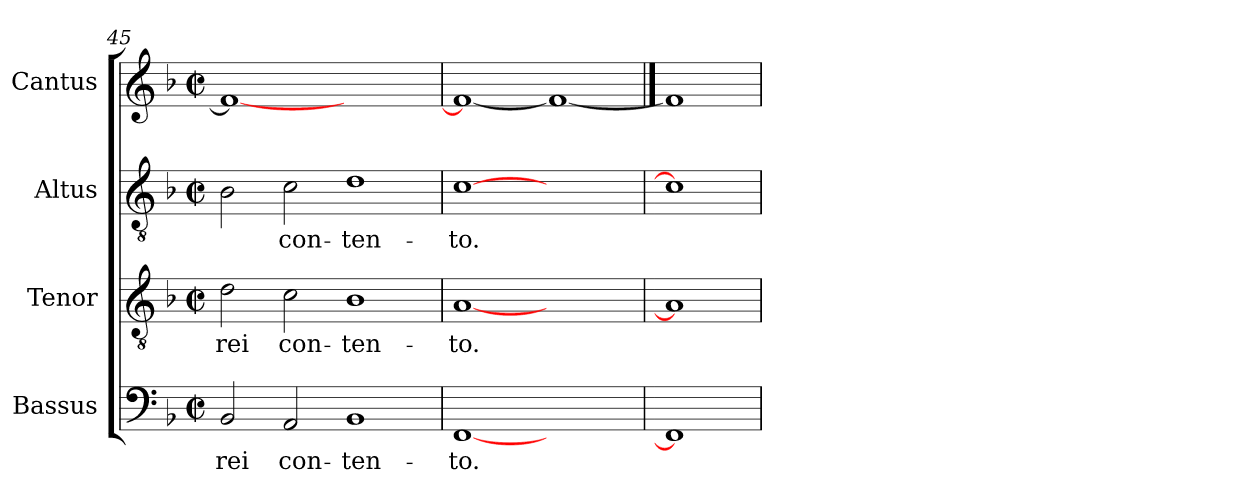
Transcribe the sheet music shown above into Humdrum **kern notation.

**kern	**text	**kern	**text	**kern	**text	**kern
*part4	*part4	*part3	*part3	*part2	*part2	*part1
*staff4	*staff4	*staff3	*staff3	*staff2	*staff2	*staff1
*I"Bassus	*	*I"Tenor	*	*I"Altus	*	*I"Cantus
*clefF4	*	*clefGv2	*	*clefGv2	*	*clefG2
*k[b-]	*	*k[b-]	*	*k[b-]	*	*k[b-]
*F:	*	*F:	*	*F:	*	*F:
*M2/2	*	*M2/2	*	*M2/2	*	*M2/2
*met(c|)	*	*met(c|)	*	*met(c|)	*	*met(c|)
=45	=45	=45	=45	=45	=45	=45
!	!LO:LY:b:cj	!	!LO:LY:b:cj	!	!	!
2BB-/	-rei	2d\	-rei	2B-\	.	1f_<
!	!LO:LY:b:cj	!	!LO:LY:b:cj	!	!LO:LY:b:cj	!
2AA/	con-	2c\	con-	2c\	con-	.
!	!LO:LY:b:cj	!	!LO:LY:b:cj	!	!LO:LY:b:cj	!
1BB-	-ten-	1B-	-ten-	1d	-ten-	1ryy
=46	=46	=46	=46	=46	=46	=46
!	!LO:LY:b:cj	!	!LO:LY:b:cj	!	!LO:LY:b:cj	!
[1FF	-to.	[1A	-to.	[1c	-to.	1f_
1ryy	.	1ryy	.	1ryy	.	1f_
=47	==47	=47	==47	=47	==47	==47
1FF]	.	1A]	.	1c]	.	1f]
=	=	=	=	=	=	=
*-	*-	*-	*-	*-	*-	*-
